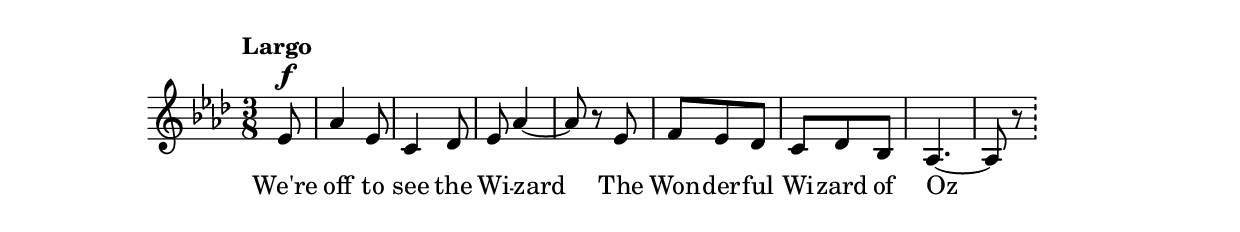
\relative c' {
  \tempo "Largo"
  \key aes \major
  \partial 8
  \time 3/8
  ees8^\f |
  aes4 ees8 |
  c4 des8 |
  ees aes4 ~ |
  aes8 r ees |
  f ees des |
  c des bes |
  aes4. ~ |
  aes8 r \bar "!" 
}
\addlyrics {
  We're off to see the Wi -- zard
  The Won -- der -- ful Wi -- zard of Oz
}